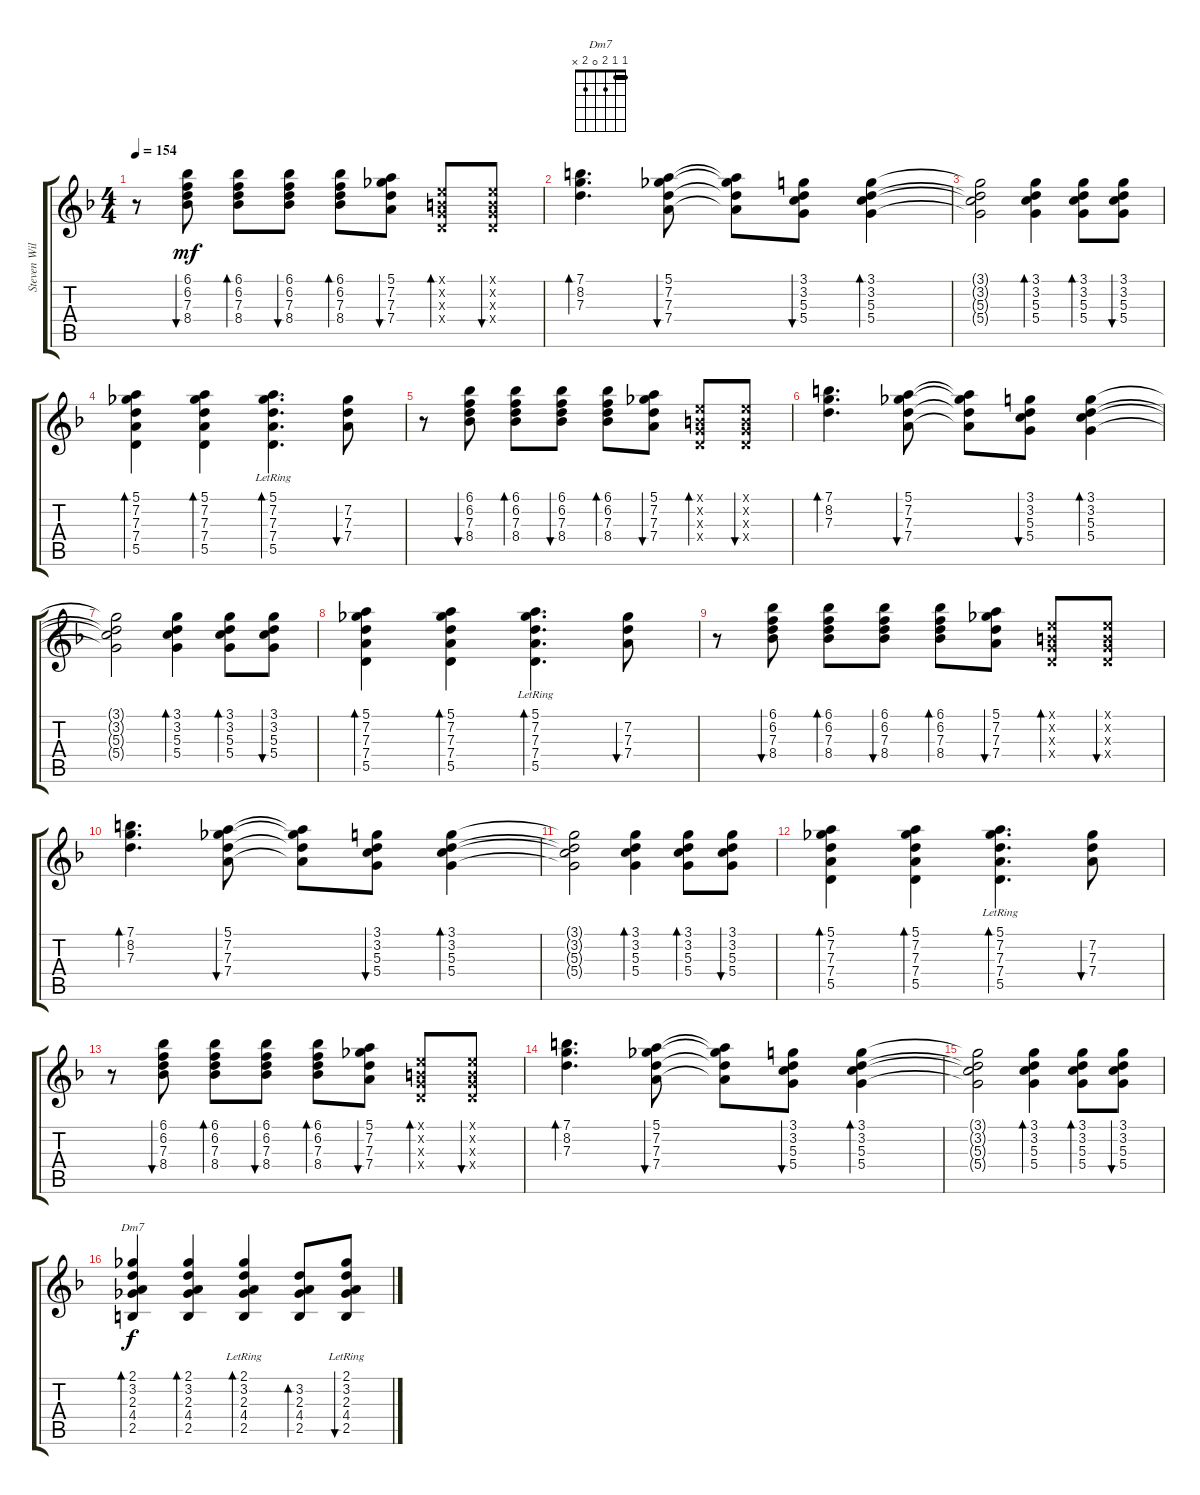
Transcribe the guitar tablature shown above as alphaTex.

\track ("Steven Wilson Acoustic Gtr. R" "Steven Wil") {instrument acousticguitarsteel}
\staff {score tabs}
\tuning (E4 B3 G3 D3 A2 E2) {hide}
\chord ("Dm7" 1 1 2 0 2 x) {barre 1}
\ts (4 4)
\tempo 154
\clef g2
\ks dminor
r.8{dy mf} (6.1 6.2 7.3 8.4).8{bu 60} (6.1 6.2 7.3 8.4).8{bd 60} (6.1 6.2 7.3 8.4).8{bu 60} (6.1 6.2 7.3 8.4).8{bd 60} (5.1 7.2 7.3 7.4).8{bu 60} (0.1{x} 0.2{x} 0.3{x} 0.4{x}).8{bd 60} (0.1{x} 0.2{x} 0.3{x} 0.4{x}).8{bu 60} |
(7.1 8.2 7.3).4{d bd 60} (5.1 7.2 7.3 7.4).8{bu 60} (5.1{t} 7.2{t} 7.3{t} 7.4{t}).8 (3.1 3.2 5.3 5.4).8{bu 60} (3.1 3.2 5.3 5.4).4{bd 60} |
(3.1{t} 3.2{t} 5.3{t} 5.4{t}).2 (3.1 3.2 5.3 5.4).4{bd 60} (3.1 3.2 5.3 5.4).8{bd 60} (3.1 3.2 5.3 5.4).8{bu 60} |
(5.1 7.2 7.3 7.4 5.5).4{bd 60} (5.1 7.2 7.3 7.4 5.5).4{bd 60} (5.1{lr} 7.2 7.3 7.4 5.5{lr}).4{d bd 60} (7.2 7.3 7.4).8{bu 60} |
r.8 (6.1 6.2 7.3 8.4).8{bu 60} (6.1 6.2 7.3 8.4).8{bd 60} (6.1 6.2 7.3 8.4).8{bu 60} (6.1 6.2 7.3 8.4).8{bd 60} (5.1 7.2 7.3 7.4).8{bu 60} (0.1{x} 0.2{x} 0.3{x} 0.4{x}).8{bd 60} (0.1{x} 0.2{x} 0.3{x} 0.4{x}).8{bu 60} |
(7.1 8.2 7.3).4{d bd 60} (5.1 7.2 7.3 7.4).8{bu 60} (5.1{t} 7.2{t} 7.3{t} 7.4{t}).8 (3.1 3.2 5.3 5.4).8{bu 60} (3.1 3.2 5.3 5.4).4{bd 60} |
(3.1{t} 3.2{t} 5.3{t} 5.4{t}).2 (3.1 3.2 5.3 5.4).4{bd 60} (3.1 3.2 5.3 5.4).8{bd 60} (3.1 3.2 5.3 5.4).8{bu 60} |
(5.1 7.2 7.3 7.4 5.5).4{bd 60} (5.1 7.2 7.3 7.4 5.5).4{bd 60} (5.1{lr} 7.2 7.3 7.4 5.5{lr}).4{d bd 60} (7.2 7.3 7.4).8{bu 60} |
r.8 (6.1 6.2 7.3 8.4).8{bu 60} (6.1 6.2 7.3 8.4).8{bd 60} (6.1 6.2 7.3 8.4).8{bu 60} (6.1 6.2 7.3 8.4).8{bd 60} (5.1 7.2 7.3 7.4).8{bu 60} (0.1{x} 0.2{x} 0.3{x} 0.4{x}).8{bd 60} (0.1{x} 0.2{x} 0.3{x} 0.4{x}).8{bu 60} |
(7.1 8.2 7.3).4{d bd 60} (5.1 7.2 7.3 7.4).8{bu 60} (5.1{t} 7.2{t} 7.3{t} 7.4{t}).8 (3.1 3.2 5.3 5.4).8{bu 60} (3.1 3.2 5.3 5.4).4{bd 60} |
(3.1{t} 3.2{t} 5.3{t} 5.4{t}).2 (3.1 3.2 5.3 5.4).4{bd 60} (3.1 3.2 5.3 5.4).8{bd 60} (3.1 3.2 5.3 5.4).8{bu 60} |
(5.1 7.2 7.3 7.4 5.5).4{bd 60} (5.1 7.2 7.3 7.4 5.5).4{bd 60} (5.1{lr} 7.2 7.3 7.4 5.5{lr}).4{d bd 60} (7.2 7.3 7.4).8{bu 60} |
r.8 (6.1 6.2 7.3 8.4).8{bu 60} (6.1 6.2 7.3 8.4).8{bd 60} (6.1 6.2 7.3 8.4).8{bu 60} (6.1 6.2 7.3 8.4).8{bd 60} (5.1 7.2 7.3 7.4).8{bu 60} (0.1{x} 0.2{x} 0.3{x} 0.4{x}).8{bd 60} (0.1{x} 0.2{x} 0.3{x} 0.4{x}).8{bu 60} |
(7.1 8.2 7.3).4{d bd 60} (5.1 7.2 7.3 7.4).8{bu 60} (5.1{t} 7.2{t} 7.3{t} 7.4{t}).8 (3.1 3.2 5.3 5.4).8{bu 60} (3.1 3.2 5.3 5.4).4{bd 60} |
(3.1{t} 3.2{t} 5.3{t} 5.4{t}).2 (3.1 3.2 5.3 5.4).4{bd 60} (3.1 3.2 5.3 5.4).8{bd 60} (3.1 3.2 5.3 5.4).8{bu 60} |
(2.1 3.2 2.3 4.4 2.5).4{bd 60 ch "Dm7" dy f volume 13} (2.1 3.2 2.3 4.4 2.5).4{bd 60} (2.1{lr} 3.2 2.3 4.4 2.5).4{bd 60} (3.2 2.3 4.4 2.5).8{bd 60} (2.1 3.2 2.3 4.4 2.5{lr}).8{bu 60}
